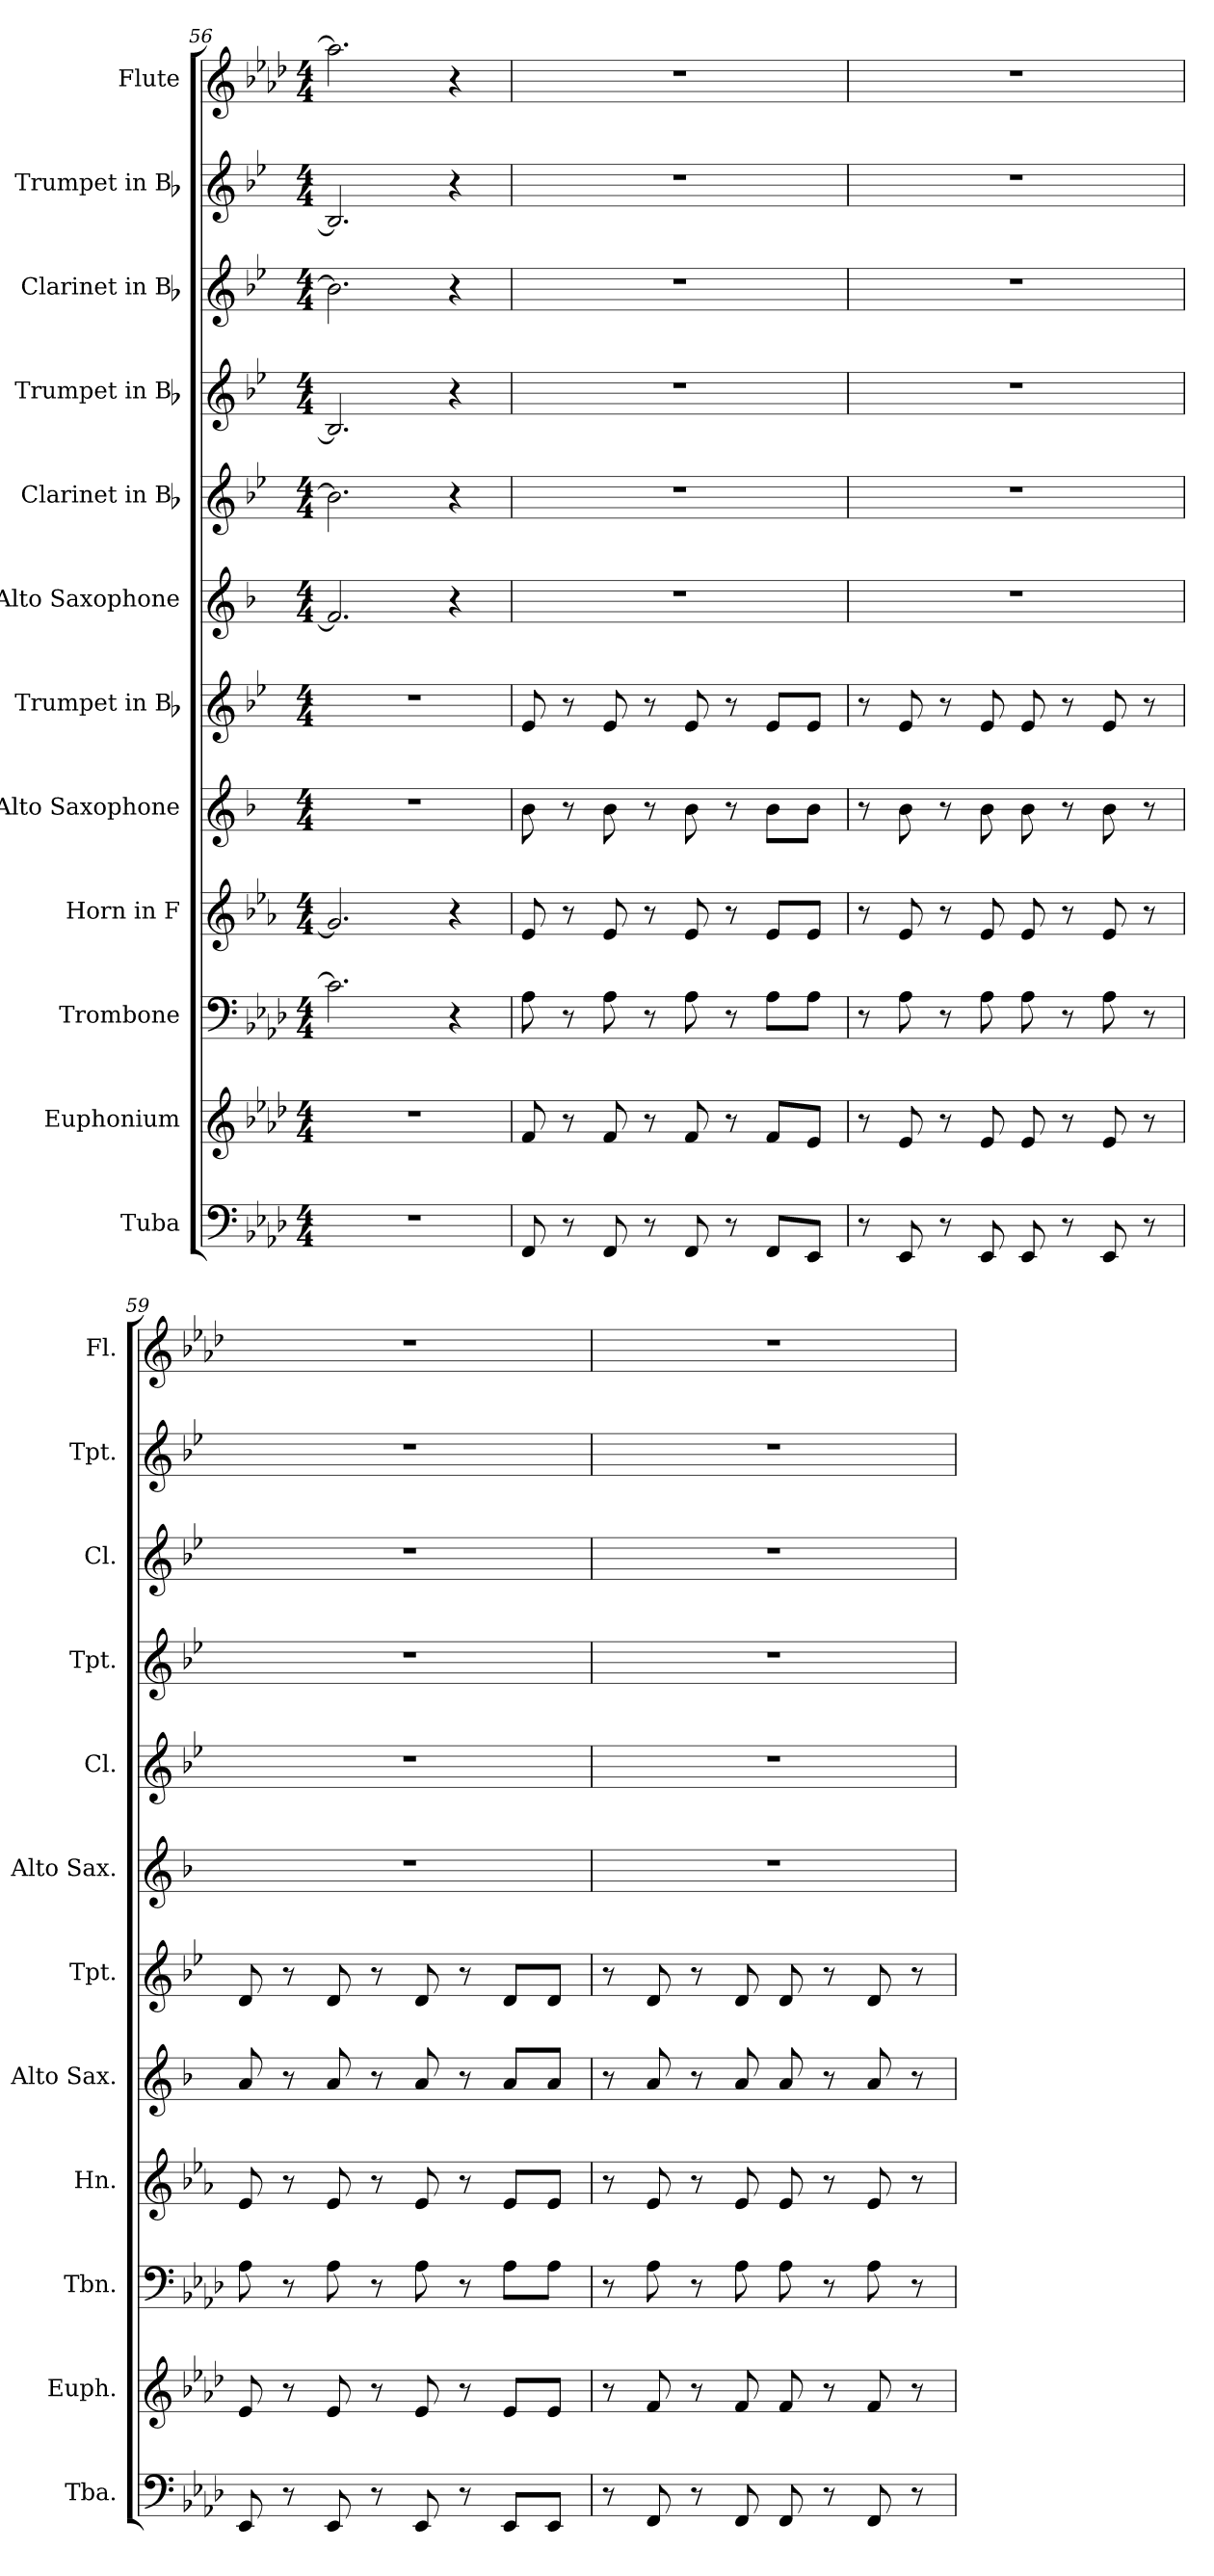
**kern	**kern	**kern	**kern	**kern	**kern	**kern	**kern	**kern	**kern	**kern	**kern
*part12	*part11	*part10	*part9	*part8	*part7	*part6	*part5	*part4	*part3	*part2	*part1
*staff12	*staff11	*staff10	*staff9	*staff8	*staff7	*staff6	*staff5	*staff4	*staff3	*staff2	*staff1
*I"Tuba	*I"Euphonium	*I"Trombone	*I"Horn in F	*I"Alto Saxophone	*I"Trumpet in Bb	*I"Alto Saxophone	*I"Clarinet in Bb	*I"Trumpet in Bb	*I"Clarinet in Bb	*I"Trumpet in Bb	*I"Flute
*I'Tba.	*I'Euph.	*I'Tbn.	*I'Hn.	*I'Alto Sax.	*I'Tpt.	*I'Alto Sax.	*I'Cl.	*I'Tpt.	*I'Cl.	*I'Tpt.	*I'Fl.
*clefF4	*clefG2	*clefF4	*clefG2	*clefG2	*clefG2	*clefG2	*clefG2	*clefG2	*clefG2	*clefG2	*clefG2
*	*ITrd8c14	*	*ITrd4c7	*ITrd5c9	*ITrd1c2	*ITrd5c9	*ITrd1c2	*ITrd1c2	*ITrd1c2	*ITrd1c2	*
*k[b-e-a-d-]	*k[b-e-a-d-]	*k[b-e-a-d-]	*k[b-e-a-d-]	*k[b-e-a-d-]	*k[b-e-a-d-]	*k[b-e-a-d-]	*k[b-e-a-d-]	*k[b-e-a-d-]	*k[b-e-a-d-]	*k[b-e-a-d-]	*k[b-e-a-d-]
*f:	*f:	*f:	*f:	*f:	*f:	*f:	*f:	*f:	*f:	*f:	*f:
*M4/4	*M4/4	*M4/4	*M4/4	*M4/4	*M4/4	*M4/4	*M4/4	*M4/4	*M4/4	*M4/4	*M4/4
=56	=56	=56	=56	=56	=56	=56	=56	=56	=56	=56	=56
1r	1r	2.c\]	2.c/]	1r	1r	2.A-/]	2.a-\]	2.A-/]	2.a-\]	2.A-/]	2.aa-\]
.	.	4r	4r	.	.	4r	4r	4r	4r	4r	4r
!!LO:PB:g=z
=57	=57	=57	=57	=57	=57	=57	=57	=57	=57	=57	=57
8FF/	8F/	8A-\	8A-/	8d-\	8d-/	1r	1r	1r	1r	1r	1r
8r	8r	8r	8r	8r	8r	.	.	.	.	.	.
8FF/	8F/	8A-\	8A-/	8d-\	8d-/	.	.	.	.	.	.
8r	8r	8r	8r	8r	8r	.	.	.	.	.	.
8FF/	8F/	8A-\	8A-/	8d-\	8d-/	.	.	.	.	.	.
8r	8r	8r	8r	8r	8r	.	.	.	.	.	.
8FF/L	8F/L	8A-\L	8A-/L	8d-\L	8d-/L	.	.	.	.	.	.
8EE-/J	8E-/J	8A-\J	8A-/J	8d-\J	8d-/J	.	.	.	.	.	.
=58	=58	=58	=58	=58	=58	=58	=58	=58	=58	=58	=58
8r	8r	8r	8r	8r	8r	1r	1r	1r	1r	1r	1r
8EE-/	8E-/	8A-\	8A-/	8d-\	8d-/	.	.	.	.	.	.
8r	8r	8r	8r	8r	8r	.	.	.	.	.	.
8EE-/	8E-/	8A-\	8A-/	8d-\	8d-/	.	.	.	.	.	.
8EE-/	8E-/	8A-\	8A-/	8d-\	8d-/	.	.	.	.	.	.
8r	8r	8r	8r	8r	8r	.	.	.	.	.	.
8EE-/	8E-/	8A-\	8A-/	8d-\	8d-/	.	.	.	.	.	.
8r	8r	8r	8r	8r	8r	.	.	.	.	.	.
=59	=59	=59	=59	=59	=59	=59	=59	=59	=59	=59	=59
8EE-/	8E-/	8A-\	8A-/	8c/	8c/	1r	1r	1r	1r	1r	1r
8r	8r	8r	8r	8r	8r	.	.	.	.	.	.
8EE-/	8E-/	8A-\	8A-/	8c/	8c/	.	.	.	.	.	.
8r	8r	8r	8r	8r	8r	.	.	.	.	.	.
8EE-/	8E-/	8A-\	8A-/	8c/	8c/	.	.	.	.	.	.
8r	8r	8r	8r	8r	8r	.	.	.	.	.	.
8EE-/L	8E-/L	8A-\L	8A-/L	8c/L	8c/L	.	.	.	.	.	.
8EE-/J	8E-/J	8A-\J	8A-/J	8c/J	8c/J	.	.	.	.	.	.
!!LO:PB:g=z
=60	=60	=60	=60	=60	=60	=60	=60	=60	=60	=60	=60
8r	8r	8r	8r	8r	8r	1r	1r	1r	1r	1r	1r
8FF/	8F/	8A-\	8A-/	8c/	8c/	.	.	.	.	.	.
8r	8r	8r	8r	8r	8r	.	.	.	.	.	.
8FF/	8F/	8A-\	8A-/	8c/	8c/	.	.	.	.	.	.
8FF/	8F/	8A-\	8A-/	8c/	8c/	.	.	.	.	.	.
8r	8r	8r	8r	8r	8r	.	.	.	.	.	.
8FF/	8F/	8A-\	8A-/	8c/	8c/	.	.	.	.	.	.
8r	8r	8r	8r	8r	8r	.	.	.	.	.	.
=	=	=	=	=	=	=	=	=	=	=	=
*-	*-	*-	*-	*-	*-	*-	*-	*-	*-	*-	*-
